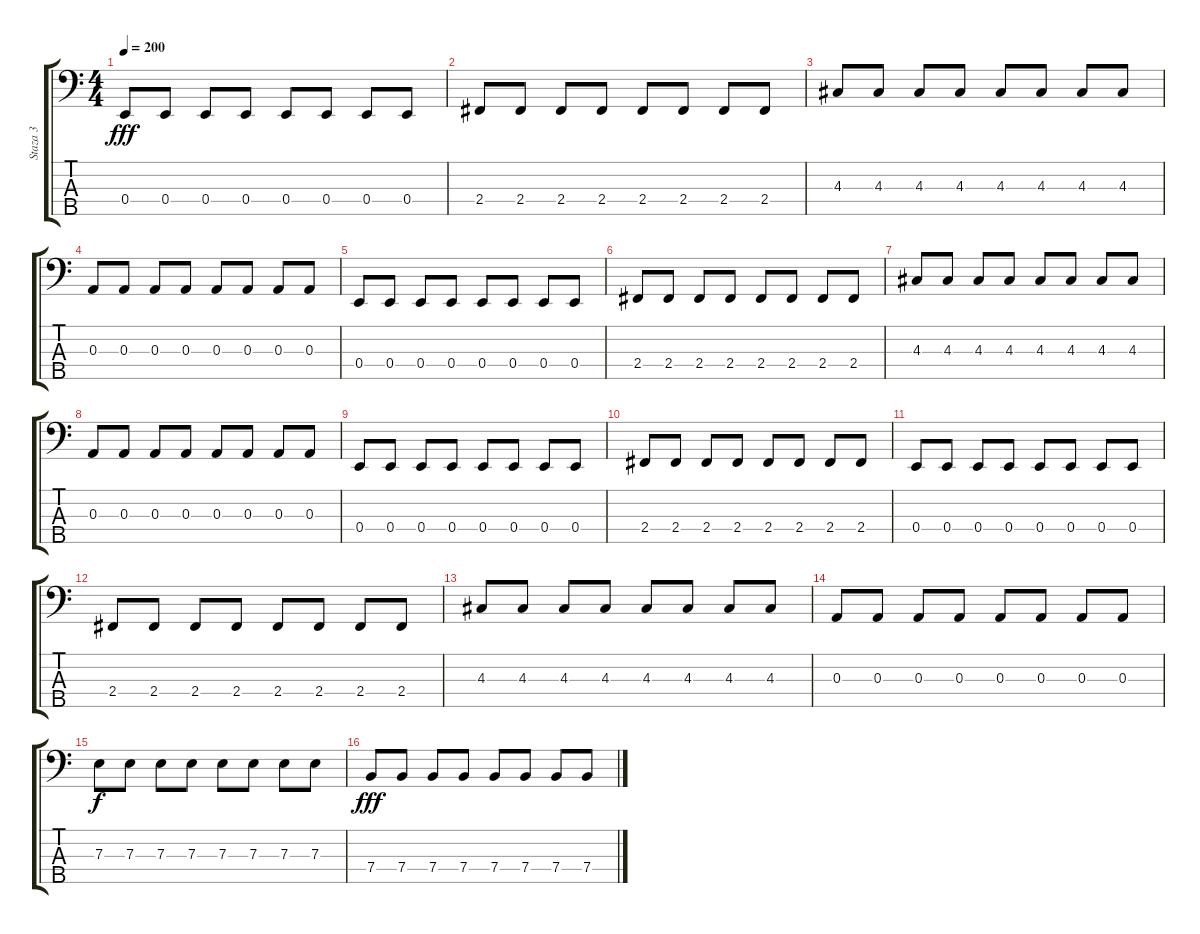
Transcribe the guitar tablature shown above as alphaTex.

\track ("Staza 3" "Staza 3") {instrument electricbassfinger}
\staff {score tabs}
\tuning (G2 D2 A1 E1 B0) {hide}
\ts (4 4)
\tempo 200
\clef f4
\ks c
0.4.8{dy fff} 0.4.8 0.4.8 0.4.8 0.4.8 0.4.8 0.4.8 0.4.8 |
2.4.8 2.4.8 2.4.8 2.4.8 2.4.8 2.4.8 2.4.8 2.4.8 |
4.3.8 4.3.8 4.3.8 4.3.8 4.3.8 4.3.8 4.3.8 4.3.8 |
0.3.8 0.3.8 0.3.8 0.3.8 0.3.8 0.3.8 0.3.8 0.3.8 |
0.4.8 0.4.8 0.4.8 0.4.8 0.4.8 0.4.8 0.4.8 0.4.8 |
2.4.8 2.4.8 2.4.8 2.4.8 2.4.8 2.4.8 2.4.8 2.4.8 |
4.3.8 4.3.8 4.3.8 4.3.8 4.3.8 4.3.8 4.3.8 4.3.8 |
0.3.8 0.3.8 0.3.8 0.3.8 0.3.8 0.3.8 0.3.8 0.3.8 |
0.4.8 0.4.8 0.4.8 0.4.8 0.4.8 0.4.8 0.4.8 0.4.8 |
2.4.8 2.4.8 2.4.8 2.4.8 2.4.8 2.4.8 2.4.8 2.4.8 |
0.4.8 0.4.8 0.4.8 0.4.8 0.4.8 0.4.8 0.4.8 0.4.8 |
2.4.8 2.4.8 2.4.8 2.4.8 2.4.8 2.4.8 2.4.8 2.4.8 |
4.3.8 4.3.8 4.3.8 4.3.8 4.3.8 4.3.8 4.3.8 4.3.8 |
0.3.8 0.3.8 0.3.8 0.3.8 0.3.8 0.3.8 0.3.8 0.3.8 |
7.3.8{dy f} 7.3.8 7.3.8 7.3.8 7.3.8 7.3.8 7.3.8 7.3.8 |
7.4.8{dy fff} 7.4.8 7.4.8 7.4.8 7.4.8 7.4.8 7.4.8 7.4.8
